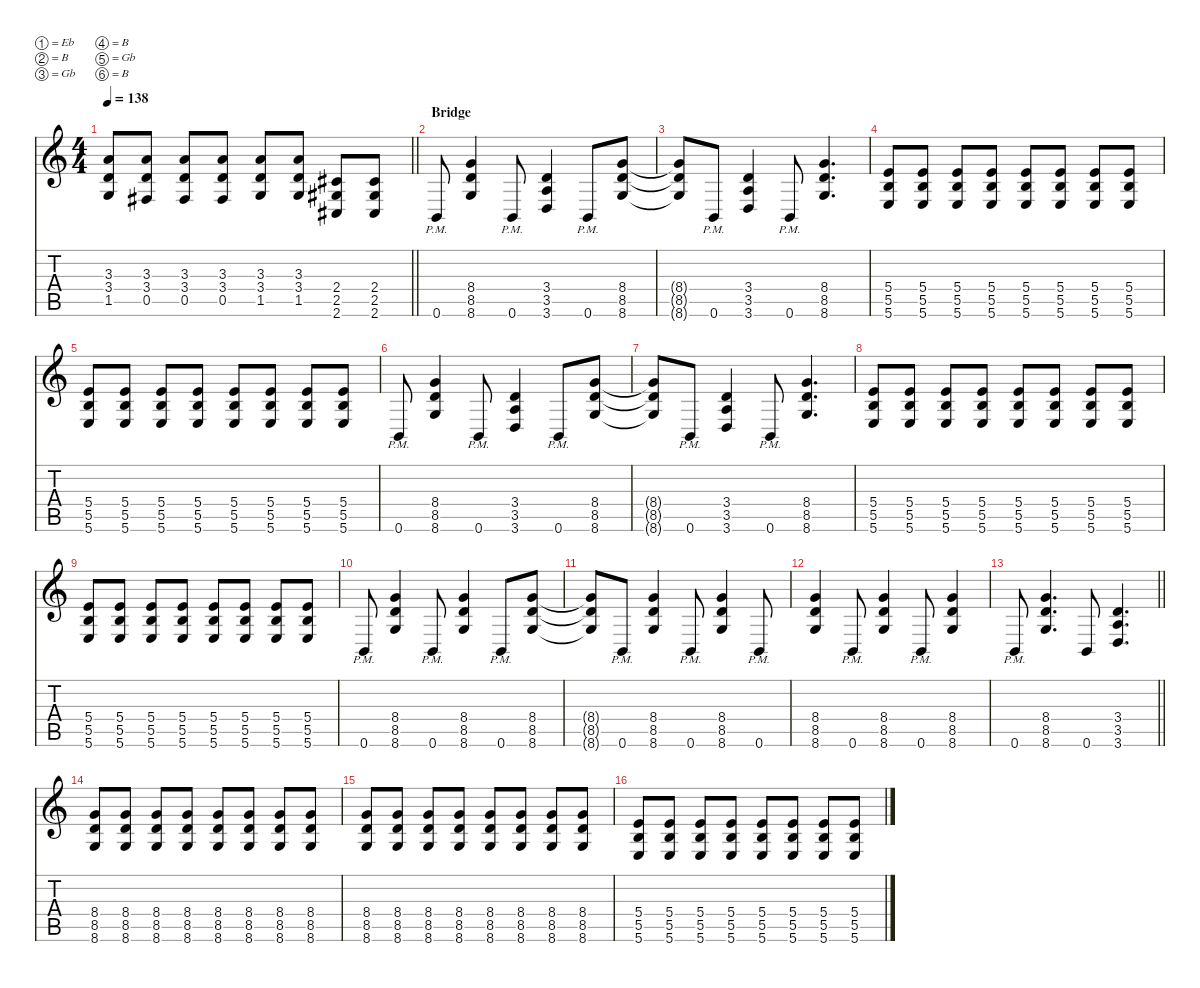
\defaultSystemsLayout 4
\hideDynamics
\bracketExtendMode nobrackets
\singleTrackTrackNamePolicy hidden
\multiTrackTrackNamePolicy hidden
\firstSystemTrackNameMode fullname
\firstSystemTrackNameOrientation horizontal
\otherSystemsTrackNameOrientation horizontal
\track ("Rhythm Guitar" "dist.guit.") {instrument distortionguitar}
\staff {score tabs}
\tuning (Eb4 B3 Gb3 B2 Gb2 B1)
\ts (4 4)
\tempo 138
\clef g2
\barLineRight lightlight
\ks c
(3.3 3.4 1.5).8{dy f beam Up} (3.3 3.4 0.5{acc #}).8{beam Up} (3.3 3.4 0.5{acc #}).8{beam Up} (3.3 3.4 0.5{acc #}).8{beam Up} (3.3 3.4 1.5).8{beam Up} (3.3 3.4 1.5).8{beam Up} (2.4{acc #} 2.5{acc #} 2.6{acc #}).8{beam Up} (2.4{acc #} 2.5{acc #} 2.6{acc #}).8{beam Up} |
\section ("" "Bridge")
0.6{pm}.8{beam Up} (8.4 8.5 8.6).4{beam Up} 0.6{pm}.8{beam Up} (3.4 3.5 3.6).4{beam Up} 0.6{pm}.8{beam Up} (8.4 8.5 8.6).8{beam Up} |
(8.4{t} 8.5{t} 8.6{t}).8{beam Up} 0.6{pm}.8{beam Up} (3.4 3.5 3.6).4{beam Up} 0.6{pm}.8{beam Up} (8.4 8.5 8.6).4{d beam Up} |
(5.4 5.5 5.6).8{beam Up} (5.4 5.5 5.6).8{beam Up} (5.4 5.5 5.6).8{beam Up} (5.4 5.5 5.6).8{beam Up} (5.4 5.5 5.6).8{beam Up} (5.4 5.5 5.6).8{beam Up} (5.4 5.5 5.6).8{beam Up} (5.4 5.5 5.6).8{beam Up} |
(5.4 5.5 5.6).8{beam Up} (5.4 5.5 5.6).8{beam Up} (5.4 5.5 5.6).8{beam Up} (5.4 5.5 5.6).8{beam Up} (5.4 5.5 5.6).8{beam Up} (5.4 5.5 5.6).8{beam Up} (5.4 5.5 5.6).8{beam Up} (5.4 5.5 5.6).8{beam Up} |
0.6{pm}.8{beam Up} (8.4 8.5 8.6).4{beam Up} 0.6{pm}.8{beam Up} (3.4 3.5 3.6).4{beam Up} 0.6{pm}.8{beam Up} (8.4 8.5 8.6).8{beam Up} |
(8.4{t} 8.5{t} 8.6{t}).8{beam Up} 0.6{pm}.8{beam Up} (3.4 3.5 3.6).4{beam Up} 0.6{pm}.8{beam Up} (8.4 8.5 8.6).4{d beam Up} |
(5.4 5.5 5.6).8{beam Up} (5.4 5.5 5.6).8{beam Up} (5.4 5.5 5.6).8{beam Up} (5.4 5.5 5.6).8{beam Up} (5.4 5.5 5.6).8{beam Up} (5.4 5.5 5.6).8{beam Up} (5.4 5.5 5.6).8{beam Up} (5.4 5.5 5.6).8{beam Up} |
(5.4 5.5 5.6).8{beam Up} (5.4 5.5 5.6).8{beam Up} (5.4 5.5 5.6).8{beam Up} (5.4 5.5 5.6).8{beam Up} (5.4 5.5 5.6).8{beam Up} (5.4 5.5 5.6).8{beam Up} (5.4 5.5 5.6).8{beam Up} (5.4 5.5 5.6).8{beam Up} |
0.6{pm}.8{beam Up} (8.4 8.5 8.6).4{beam Up} 0.6{pm}.8{beam Up} (8.4 8.5 8.6).4{beam Up} 0.6{pm}.8{beam Up} (8.4 8.5 8.6).8{beam Up} |
(8.4{t} 8.5{t} 8.6{t}).8{beam Up} 0.6{pm}.8{beam Up} (8.4 8.5 8.6).4{beam Up} 0.6{pm}.8{beam Up} (8.4 8.5 8.6).4{beam Up} 0.6{pm}.8{beam Up} |
(8.4 8.5 8.6).4{beam Up} 0.6{pm}.8{beam Up} (8.4 8.5 8.6).4{beam Up} 0.6{pm}.8{beam Up} (8.4 8.5 8.6).4{beam Up} |
\barLineRight lightlight
0.6{pm}.8{beam Up} (8.4 8.5 8.6).4{d beam Up} 0.6.8{beam Up} (3.4 3.5 3.6).4{d beam Up} |
\section ("" "")
(8.4 8.5 8.6).8{beam Up} (8.4 8.5 8.6).8{beam Up} (8.4 8.5 8.6).8{beam Up} (8.4 8.5 8.6).8{beam Up} (8.4 8.5 8.6).8{beam Up} (8.4 8.5 8.6).8{beam Up} (8.4 8.5 8.6).8{beam Up} (8.4 8.5 8.6).8{beam Up} |
(8.4 8.5 8.6).8{beam Up} (8.4 8.5 8.6).8{beam Up} (8.4 8.5 8.6).8{beam Up} (8.4 8.5 8.6).8{beam Up} (8.4 8.5 8.6).8{beam Up} (8.4 8.5 8.6).8{beam Up} (8.4 8.5 8.6).8{beam Up} (8.4 8.5 8.6).8{beam Up} |
(5.4 5.5 5.6).8{beam Up} (5.4 5.5 5.6).8{beam Up} (5.4 5.5 5.6).8{beam Up} (5.4 5.5 5.6).8{beam Up} (5.4 5.5 5.6).8{beam Up} (5.4 5.5 5.6).8{beam Up} (5.4 5.5 5.6).8{beam Up} (5.4 5.5 5.6).8{beam Up}
